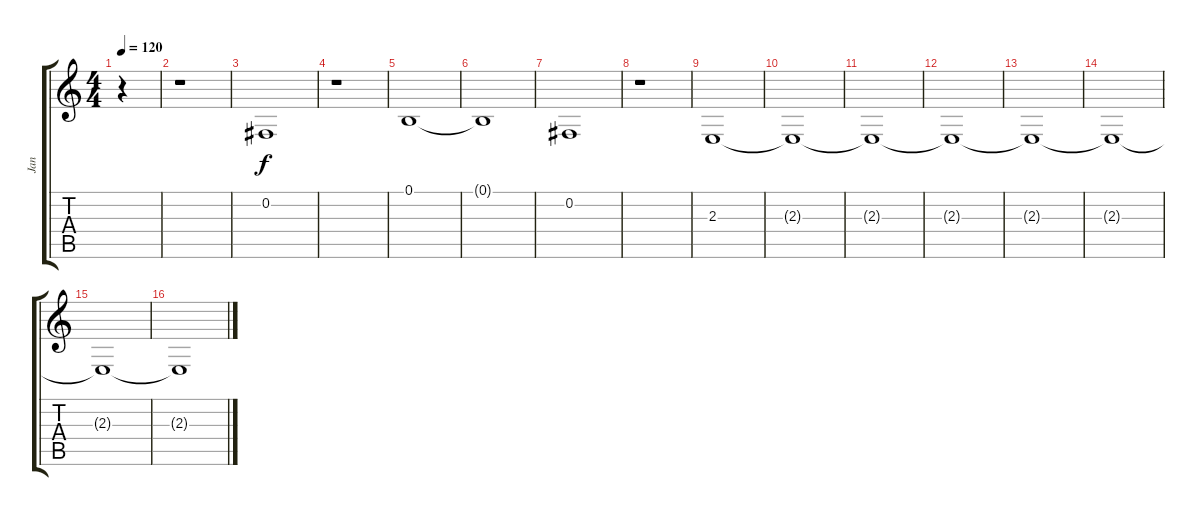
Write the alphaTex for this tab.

\track ("Jan" "Jan") {instrument synthstrings1}
\staff {score tabs}
\tuning (B3 Gb3 D3 A2 E2 B1) {hide}
\ts (4 4)
\tempo 120
\clef g2
\ks c
r.4{dy f instrument synthstrings1} |
r.1 |
0.2.1 |
r.1 |
0.1.1 |
0.1{t}.1 |
0.2.1 |
r.1 |
2.3.1 |
2.3{t}.1 |
2.3{t}.1 |
2.3{t}.1 |
2.3{t}.1 |
2.3{t}.1 |
2.3{t}.1 |
2.3{t}.1
